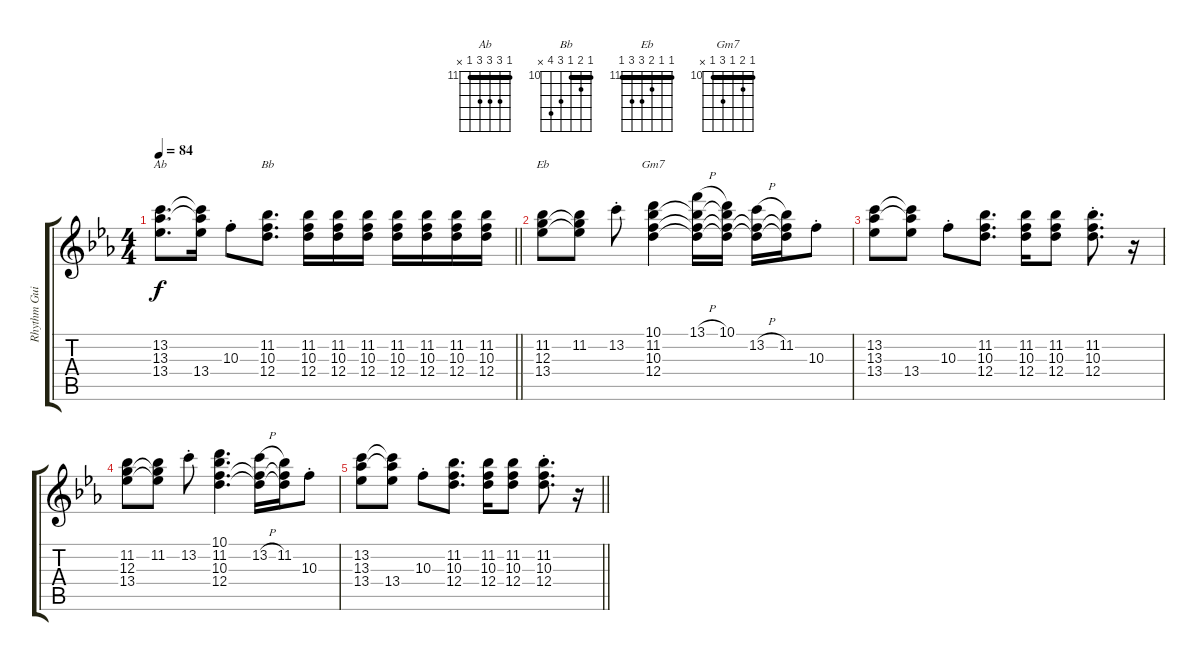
\track ("Rhythm Guitar 1" "Rhythm Gui") {instrument electricguitarjazz}
\staff {score tabs}
\tuning (E4 B3 G3 D3 A2 E2) {hide}
\chord ("Ab" 11 13 13 13 11 x) {firstfret 11 barre 11}
\chord ("Bb" 10 11 10 12 13 x) {firstfret 10 barre 10}
\chord ("Eb" 11 11 12 13 13 11) {firstfret 11 barre 11}
\chord ("Gm7" 10 11 10 12 10 x) {firstfret 10 barre 10}
\ts (4 4)
\tempo 84
\clef g2
\barLineRight lightlight
\ks eb
(13.2 13.3 13.4).8{d ch "Ab" dy f} (13.2{t} 13.3{t} 13.4).16 10.3{st}.8 (11.2 10.3 12.4).8{d ch "Bb"} (11.2 10.3 12.4).16 (11.2 10.3 12.4).16 (11.2 10.3 12.4).16 (11.2 10.3 12.4).16 (11.2 10.3 12.4).16 (11.2 10.3 12.4).16 (11.2 10.3 12.4).16 |
(11.2 12.3 13.4).8{ch "Eb"} (11.2 12.3{t} 13.4{t}).8 13.2{st}.8 (10.1 11.2 10.3 12.4).4{ch "Gm7"} (13.1{h} 11.2{t} 10.3{t} 12.4{t}).16 (10.1 11.2{t} 10.3{t} 12.4{t}).16 (13.2{h} 10.3{t} 12.4{t}).16 (11.2 10.3{t} 12.4{t}).16 10.3{st}.8 |
(13.2 13.3 13.4).8 (13.2{t} 13.3{t} 13.4).8 10.3{st}.8 (11.2 10.3 12.4).8{d} (11.2 10.3 12.4).16 (11.2 10.3 12.4).8 (11.2{st} 10.3{st} 12.4{st}).8{d} r.16 |
(11.2 12.3 13.4).8 (11.2 12.3{t} 13.4{t}).8 13.2{st}.8 (10.1 11.2 10.3 12.4).4{d} (13.2{h} 10.3{t} 12.4{t}).16 (11.2 10.3{t} 12.4{t}).16 10.3{st}.8 |
\barLineRight lightlight
(13.2 13.3 13.4).8 (13.2{t} 13.3{t} 13.4).8 10.3{st}.8 (11.2 10.3 12.4).8{d} (11.2 10.3 12.4).16 (11.2 10.3 12.4).8 (11.2{st} 10.3{st} 12.4{st}).8{d} r.16
